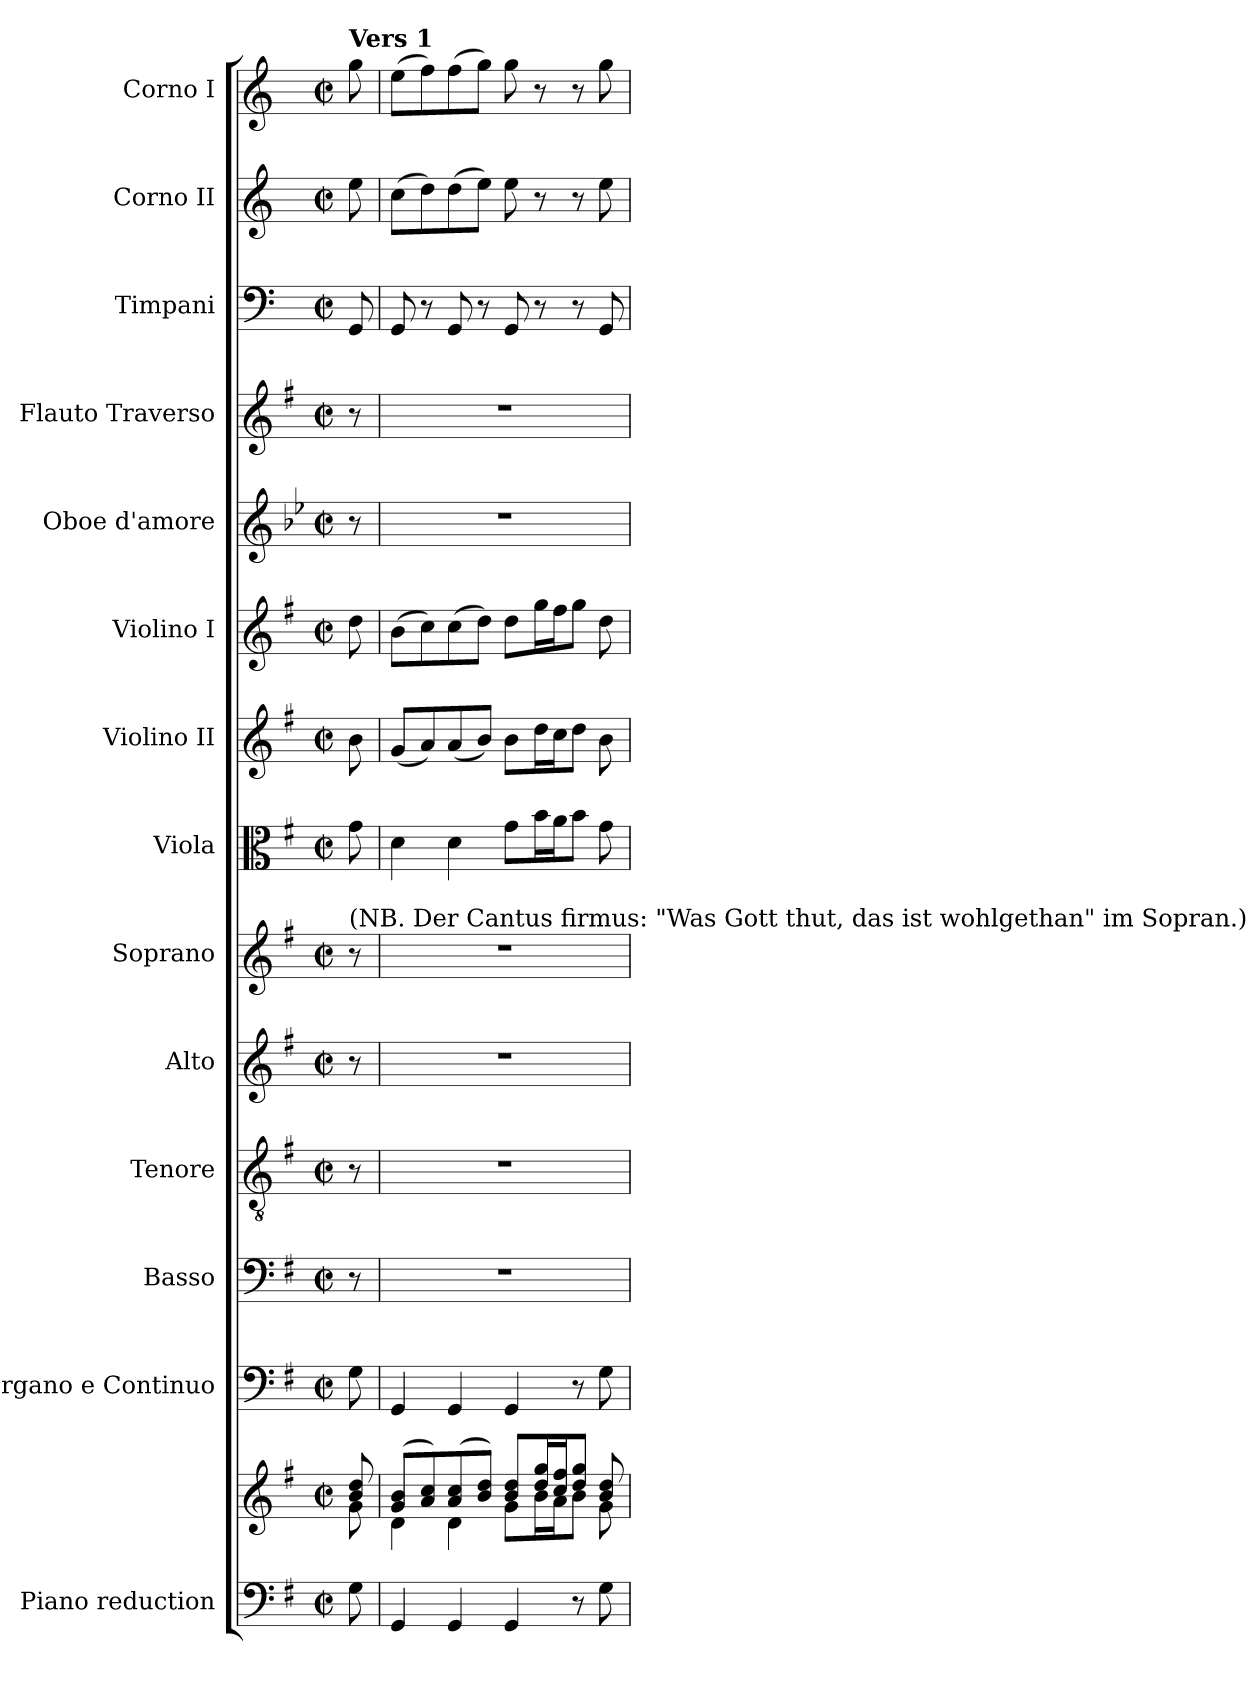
**kern	**kern	**kern	**kern	**kern	**kern	**kern	**kern	**kern	**kern	**kern	**kern	**kern	**kern	**kern
*part14	*part14	*part13	*part12	*part11	*part10	*part9	*part8	*part7	*part6	*part5	*part4	*part3	*part2	*part1
*staff15	*staff14	*staff13	*staff12	*staff11	*staff10	*staff9	*staff8	*staff7	*staff6	*staff5	*staff4	*staff3	*staff2	*staff1
*I"Piano reduction	*	*I"Organo e Continuo	*I"Basso	*I"Tenore	*I"Alto	*I"Soprano	*I"Viola	*I"Violino II	*I"Violino I	*I"Oboe d'amore	*I"Flauto Traverso	*I"Timpani	*I"Corno II	*I"Corno I
*I'Pno	*	*	*	*	*	*	*	*	*	*I'Ob	*I'Fl	*I'Timp	*	*
*stria5	*stria5	*	*	*	*	*	*	*	*	*	*	*	*	*
*clefF4	*clefG2	*clefF4	*clefF4	*clefGv2	*clefG2	*clefG2	*clefC3	*clefG2	*clefG2	*clefG2	*clefG2	*clefF4	*clefG2	*clefG2
*	*	*	*	*	*	*	*	*	*	*ITrd2c3	*	*	*ITrd3c5	*ITrd3c5
*k[f#]	*k[f#]	*k[f#]	*k[f#]	*k[f#]	*k[f#]	*k[f#]	*k[f#]	*k[f#]	*k[f#]	*k[f#]	*k[f#]	*k[]	*k[f#]	*k[f#]
*M2/2	*M2/2	*M2/2	*M2/2	*M2/2	*M2/2	*M2/2	*M2/2	*M2/2	*M2/2	*M2/2	*M2/2	*M2/2	*M2/2	*M2/2
*met(c|)	*met(c|)	*met(c|)	*met(c|)	*met(c|)	*met(c|)	*met(c|)	*met(c|)	*met(c|)	*met(c|)	*met(c|)	*met(c|)	*met(c|)	*met(c|)	*met(c|)
=1	=1	=1	=1	=1	=1	=1	=1	=1	=1	=1	=1	=1	=1	=1
*	*^	*	*	*	*	*	*	*	*	*	*	*	*	*
!	!	!	!	!	!	!	!	!	!	!	!	!	!	!	!LO:TX:a:B:t=Vers 1
!	!	!	!	!	!	!	!LO:TX:a:t=(NB. Der Cantus firmus&colon; "Was Gott thut, das ist wohlgethan" im Sopran.)	!	!	!	!	!	!	!	!
8G\	8b/ 8dd/	8g\	8G\	8r	8r	8r	8r	8g\	8b\	8dd\	8r	8r	8GG/	8b\	8dd\
=2	=2	=2	=2	=2	=2	=2	=2	=2	=2	=2	=2	=2	=2	=2	=2
4GG/	(8g/ 8b/L	4d\	4GG/	1r	1r	1r	1r	4d\	(8g/L	(8b\L	1r	1r	8GG/	(8g\L	(8b\L
.	8a/ 8cc/)	.	.	.	.	.	.	.	8a/)	8cc\)	.	.	8r	8a\)	8cc\)
4GG/	(8a/ 8cc/	4d\	4GG/	.	.	.	.	4d\	(8a/	(8cc\	.	.	8GG/	(8a\	(8cc\
.	8b/ 8dd/J)	.	.	.	.	.	.	.	8b/J)	8dd\J)	.	.	8r	8b\J)	8dd\J)
4GG/	8b/ 8dd/L	8g\L	4GG/	.	.	.	.	8g\L	8b\L	8dd\L	.	.	8GG/	8b\	8dd\
.	16dd/ 16gg/L	16b\L	.	.	.	.	.	16b\L	16dd\L	16gg\L	.	.	8r	8r	8r
.	16cc/ 16ff#/J	16a\J	.	.	.	.	.	16a\J	16cc\J	16ff#\J	.	.	.	.	.
8r	8dd/ 8gg/J	8b\J	8r	.	.	.	.	8b\J	8dd\J	8gg\J	.	.	8r	8r	8r
8G\	8b/ 8dd/	8g\	8G\	.	.	.	.	8g\	8b\	8dd\	.	.	8GG/	8b\	8dd\
*	*v	*v	*	*	*	*	*	*	*	*	*	*	*	*	*
=	=	=	=	=	=	=	=	=	=	=	=	=	=	=
*-	*-	*-	*-	*-	*-	*-	*-	*-	*-	*-	*-	*-	*-	*-
